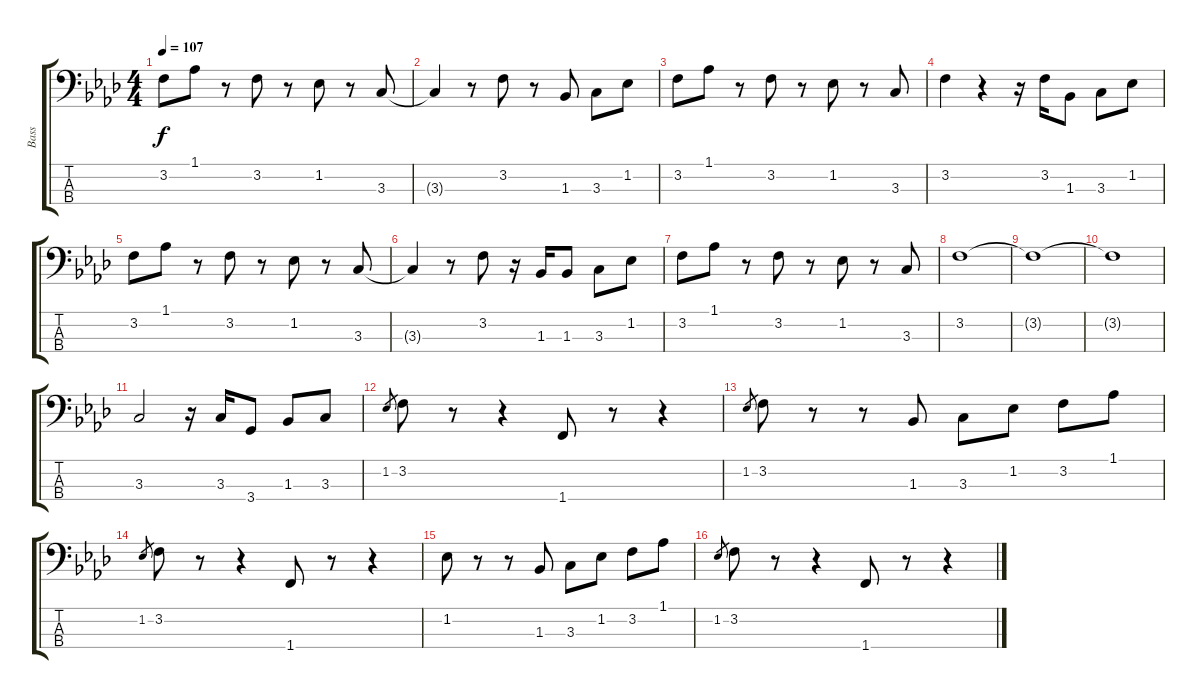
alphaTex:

\track ("Bass" "Bass") {instrument synthbass1}
\staff {score tabs}
\tuning (G2 D2 A1 E1) {hide}
\ts (4 4)
\tempo 107
\clef f4
\ks ab
3.2.8{dy f} 1.1.8 r.8 3.2.8 r.8 1.2.8 r.8 3.3.8 |
3.3{t}.4 r.8 3.2.8 r.8 1.3.8 3.3.8 1.2.8 |
3.2.8 1.1.8 r.8 3.2.8 r.8 1.2.8 r.8 3.3.8 |
3.2.4 r.4 r.16 3.2.16 1.3.8 3.3.8 1.2.8 |
3.2.8 1.1.8 r.8 3.2.8 r.8 1.2.8 r.8 3.3.8 |
3.3{t}.4 r.8 3.2.8 r.16 1.3.16 1.3.8 3.3.8 1.2.8 |
3.2.8 1.1.8 r.8 3.2.8 r.8 1.2.8 r.8 3.3.8 |
3.2.1 |
3.2{t}.1 |
3.2{t}.1 |
3.3.2 r.16 3.3.16 3.4.8 1.3.8 3.3.8 |
1.2.8{gr} 3.2.8 r.8 r.4 1.4.8 r.8 r.4 |
1.2.8{gr} 3.2.8 r.8 r.8 1.3.8 3.3.8 1.2.8 3.2.8 1.1.8 |
1.2.8{gr} 3.2.8 r.8 r.4 1.4.8 r.8 r.4 |
1.2.8 r.8 r.8 1.3.8 3.3.8 1.2.8 3.2.8 1.1.8 |
1.2.8{gr} 3.2.8 r.8 r.4 1.4.8 r.8 r.4
